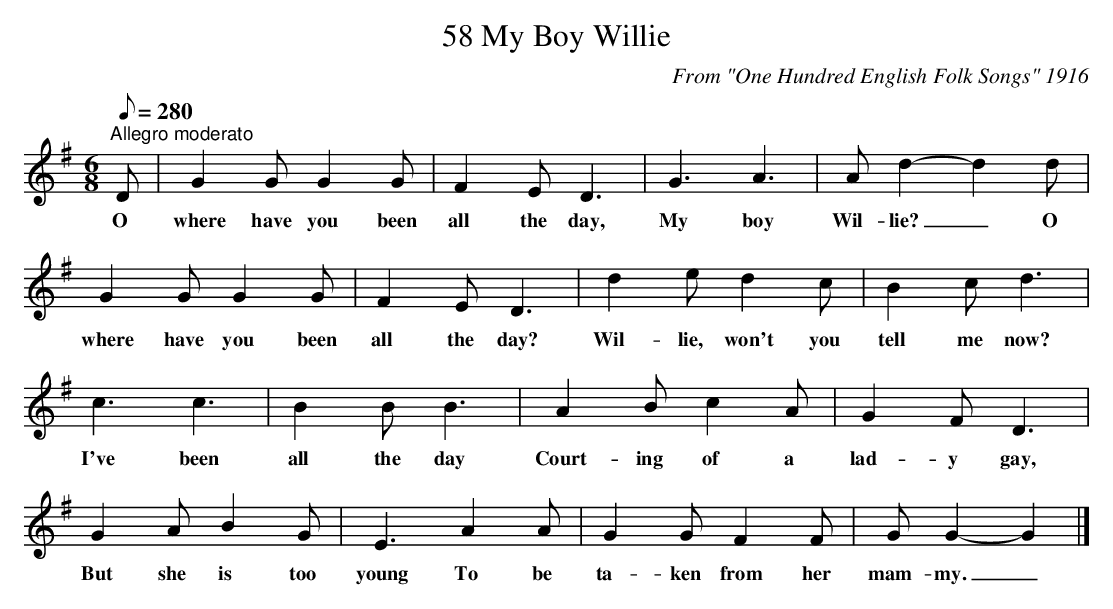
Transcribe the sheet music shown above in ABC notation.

X:1
T:58 My Boy Willie
C:From "One Hundred English Folk Songs" 1916
Q:1/8=280
L:1/8
M:6/8
K:G
"^Allegro moderato" D | G2 G G2 G | F2 E D3 | G3 A3 | A d2- d2 d |$ G2 G G2 G | F2 E D3 |
w: O|where have you been|all the day,|My boy|Wil- lie? _ O|where have you been|all the day?|
d2 e d2 c | B2 c d3 |$ c3 c3 | B2 B B3 | A2 B c2 A | G2 F D3 |$ G2 A B2 G | E3 A2 A | G2 G F2 F |
w: Wil- lie, won't you|tell me now?|I've been|all the day|Court- ing of a|lad- y gay,|But she is too|young To be|ta- ken from her|
G G2- G2 |]
w: mam- my. _|
